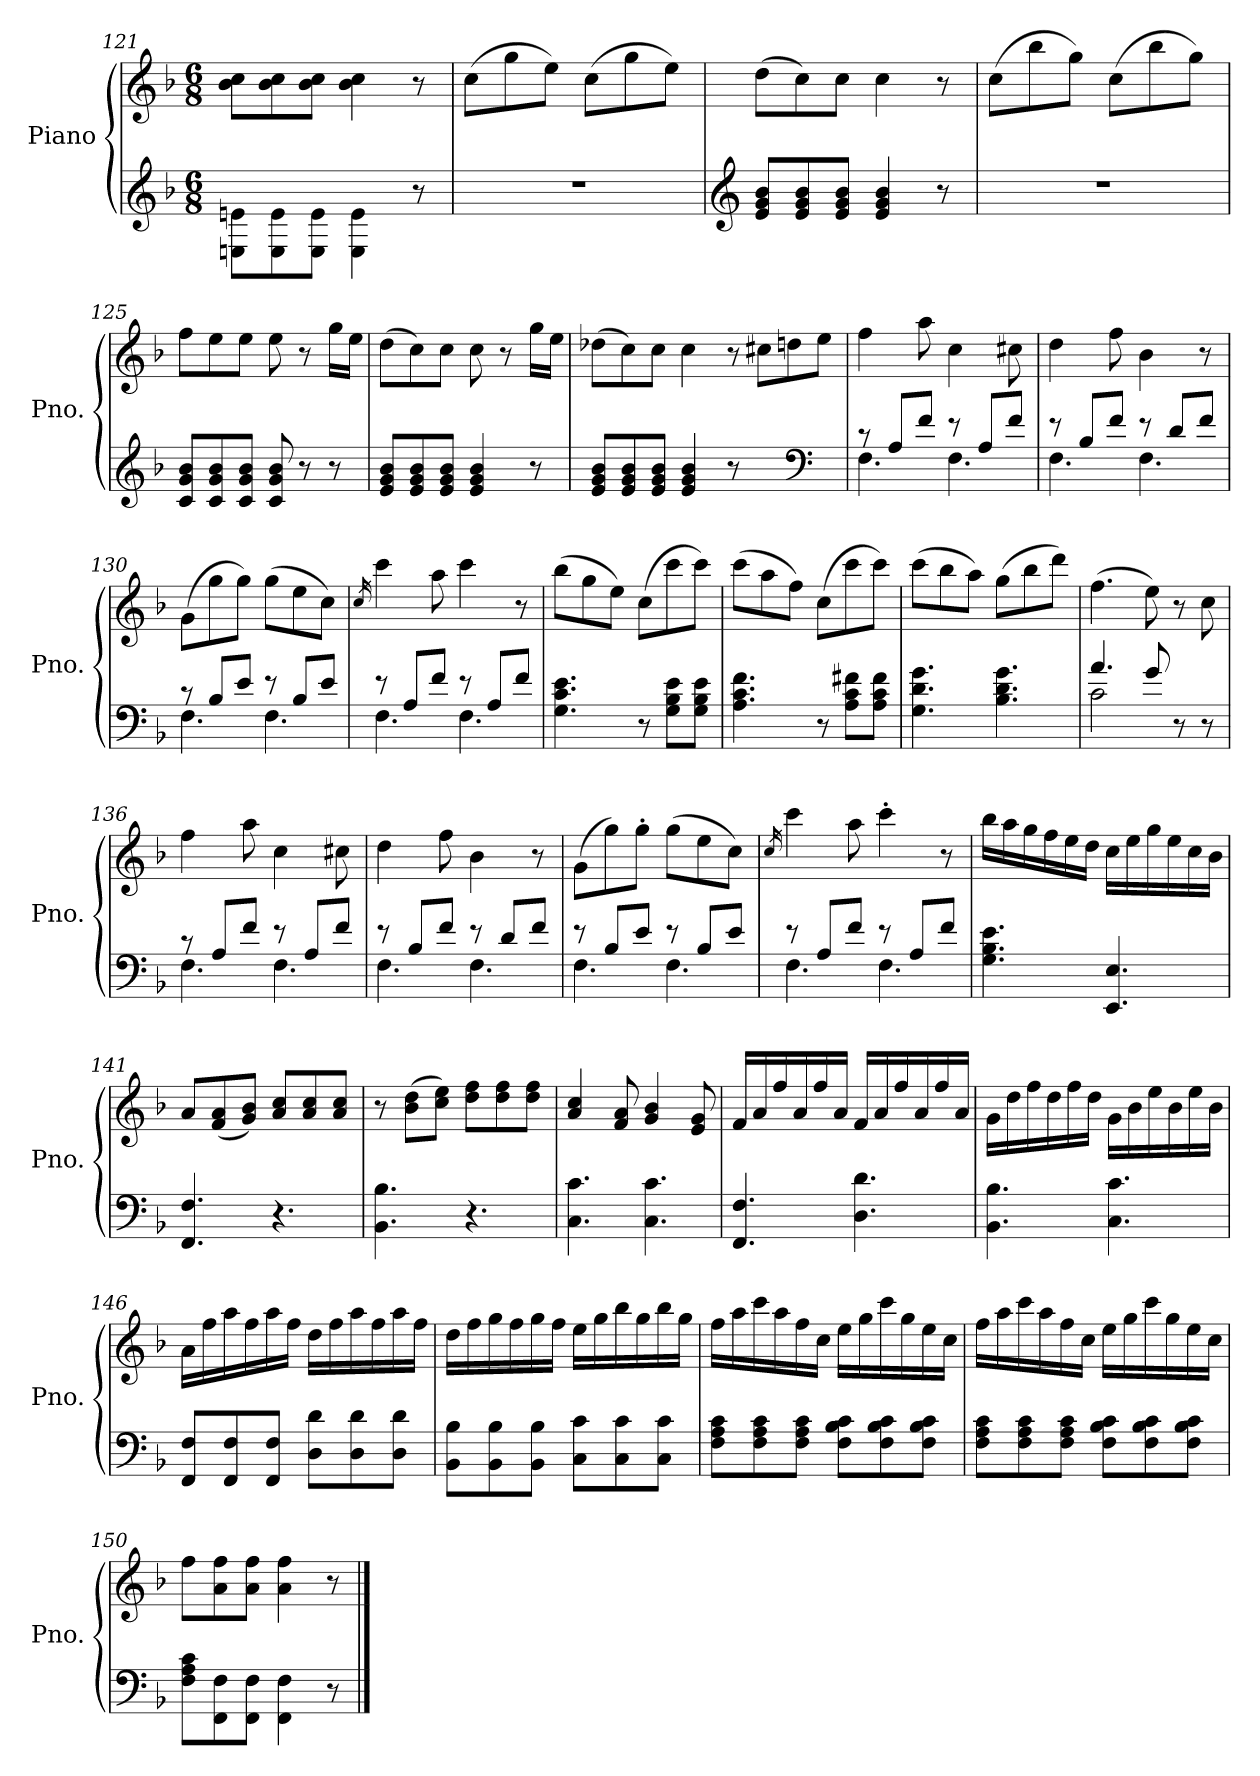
**kern	**kern
*part1	*part1
*staff2	*staff1
*I"Piano	*
*I'Pno.	*
*clefG2	*clefG2
*k[b-]	*k[b-]
*F:	*F:
*M6/8	*M6/8
=121	=121
8En\ 8en\L	8b-\ 8cc\L
8E\ 8e\	8b-\ 8cc\
8E\ 8e\J	8b-\ 8cc\J
4E\ 4e\	4b-\ 4cc\
8r	8r
!!LO:LB:g=z
=122	=122
2.r	(8cc\L
.	8gg\
.	8ee\J)
.	(8cc\L
.	8gg\
.	8ee\J)
=123	=123
*clefG2	*
8e/ 8g/ 8b-/L	(8dd\L
8e/ 8g/ 8b-/	8cc\)
8e/ 8g/ 8b-/J	8cc\J
4e/ 4g/ 4b-/	4cc\
8r	8r
=124	=124
2.r	(8cc\L
.	8bb-\
.	8gg\J)
.	(8cc\L
.	8bb-\
.	8gg\J)
=125	=125
8c/ 8g/ 8b-/L	8ff\L
8c/ 8g/ 8b-/	8ee\
8c/ 8g/ 8b-/J	8ee\J
8c/ 8g/ 8b-/	8ee\
8r	8r
8r	16gg\LL
.	16ee\JJ
=126	=126
8e/ 8g/ 8b-/L	(8dd\L
8e/ 8g/ 8b-/	8cc\)
8e/ 8g/ 8b-/J	8cc\J
4e/ 4g/ 4b-/	8cc\
.	8r
8r	16gg\LL
.	16ee\JJ
=127	=127
8e/ 8g/ 8b-/L	(8dd-X\L
8e/ 8g/ 8b-/	8cc\)
8e/ 8g/ 8b-/J	8cc\J
4e/ 4g/ 4b-/	4cc\
8r	8r
4ryy	8cc#X\L
.	8ddn\
*clefF4	*
8ryy	8ee\J
!!LO:LB:g=z
=128	=128
*^	*
8r	4.F\	4ff\
8A/L	.	.
8f/J	.	8aa\
8r	4.F\	4cc\
8A/L	.	.
8f/J	.	8cc#X\
=129	=129	=129
8r	4.F\	4dd\
8B-/L	.	.
8f/J	.	8ff\
8r	4.F\	4b-\
8d/L	.	.
8f/J	.	8r
=130	=130	=130
8r	4.F\	(8g\L
8B-/L	.	8gg\
8e/J	.	8gg\J)
8r	4.F\	(8gg\L
8B-/L	.	8ee\
8e/J	.	8cc\J)
=131	=131	=131
.	.	16qcc/
8r	4.F\	4ccc\
8A/L	.	.
8f/J	.	8aa\
8r	4.F\	4ccc\
8A/L	.	.
8f/J	.	8r
*v	*v	*
=132	=132
4.G\ 4.c\ 4.e\	(8bb-\L
.	8gg\
.	8ee\J)
8r	(8cc\L
8G\ 8B-\ 8e\L	8ccc\
8G\ 8B-\ 8e\J	8ccc\J)
=133	=133
4.A\ 4.c\ 4.f\	(8ccc\L
.	8aa\
.	8ff\J)
8r	(8cc\L
8A\ 8c\ 8f#X\L	8ccc\
8A\ 8c\ 8f#\J	8ccc\J)
!!LO:PB:g=z
=134	=134
4.G\ 4.d\ 4.g\	(8ccc\L
.	8bb-\
.	8aa\J)
4.B-\ 4.d\ 4.g\	(8gg\L
.	8bb-\
.	8ddd\J)
=135	=135
*^	*
4.a/	2c\	(4.ff\
8g/	.	8ee\)
8r	8ryy	8r
8r	8ryy	8cc\
=136	=136	=136
8r	4.F\	4ff\
8A/L	.	.
8f/J	.	8aa\
8r	4.F\	4cc\
8A/L	.	.
8f/J	.	8cc#X\
=137	=137	=137
8r	4.F\	4dd\
8B-/L	.	.
8f/J	.	8ff\
8r	4.F\	4b-\
8d/L	.	.
8f/J	.	8r
=138	=138	=138
8r	4.F\	(8g\L
8B-/L	.	8gg\)
8e/J	.	8gg'\J
8r	4.F\	(8gg\L
8B-/L	.	8ee\
8e/J	.	8cc\J)
=139	=139	=139
.	.	16qcc/
8r	4.F\	4ccc\
8A/L	.	.
8f/J	.	8aa\
8r	4.F\	4ccc'\
8A/L	.	.
8f/J	.	8r
*v	*v	*
!!LO:LB:g=z
=140	=140
4.G\ 4.B-\ 4.e\	16bb-\LL
.	16aa\
.	16gg\
.	16ff\
.	16ee\
.	16dd\JJ
4.EE/ 4.E/	16cc\LL
.	16ee\
.	16gg\
.	16ee\
.	16cc\
.	16b-\JJ
=141	=141
4.FF/ 4.F/	8a/L
.	(8f/ 8a/
.	8g/ 8b-/J)
4.r	8a/ 8cc/L
.	8a/ 8cc/
.	8a/ 8cc/J
=142	=142
4.BB-\ 4.B-\	8r
.	(8b-\ 8dd\L
.	8cc\ 8ee\J)
4.r	8dd\ 8ff\L
.	8dd\ 8ff\
.	8dd\ 8ff\J
=143	=143
4.C\ 4.c\	4a/ 4cc/
.	8f/ 8a/
4.C\ 4.c\	4g/ 4b-/
.	8e/ 8g/
=144	=144
4.FF/ 4.F/	16f/LL
.	16a/
.	16ff/
.	16a/
.	16ff/
.	16a/JJ
4.D\ 4.d\	16f/LL
.	16a/
.	16ff/
.	16a/
.	16ff/
.	16a/JJ
!!LO:LB:g=z
=145	=145
4.BB-\ 4.B-\	16g\LL
.	16dd\
.	16ff\
.	16dd\
.	16ff\
.	16dd\JJ
4.C\ 4.c\	16g\LL
.	16b-\
.	16ee\
.	16b-\
.	16ee\
.	16b-\JJ
=146	=146
8FF/ 8F/L	16a\LL
.	16ff\
8FF/ 8F/	16aa\
.	16ff\
8FF/ 8F/J	16aa\
.	16ff\JJ
8D\ 8d\L	16dd\LL
.	16ff\
8D\ 8d\	16aa\
.	16ff\
8D\ 8d\J	16aa\
.	16ff\JJ
=147	=147
8BB-\ 8B-\L	16dd\LL
.	16ff\
8BB-\ 8B-\	16gg\
.	16ff\
8BB-\ 8B-\J	16gg\
.	16ff\JJ
8C\ 8c\L	16ee\LL
.	16gg\
8C\ 8c\	16bb-\
.	16gg\
8C\ 8c\J	16bb-\
.	16gg\JJ
!!LO:LB:g=z
=148	=148
8F\ 8A\ 8c\L	16ff\LL
.	16aa\
8F\ 8A\ 8c\	16ccc\
.	16aa\
8F\ 8A\ 8c\J	16ff\
.	16cc\JJ
8F\ 8B-\ 8c\L	16ee\LL
.	16gg\
8F\ 8B-\ 8c\	16ccc\
.	16gg\
8F\ 8B-\ 8c\J	16ee\
.	16cc\JJ
=149	=149
8F\ 8A\ 8c\L	16ff\LL
.	16aa\
8F\ 8A\ 8c\	16ccc\
.	16aa\
8F\ 8A\ 8c\J	16ff\
.	16cc\JJ
8F\ 8B-\ 8c\L	16ee\LL
.	16gg\
8F\ 8B-\ 8c\	16ccc\
.	16gg\
8F\ 8B-\ 8c\J	16ee\
.	16cc\JJ
=150	=150
8F\ 8A\ 8c\L	8ff\L
8FF\ 8F\	8a\ 8ff\
8FF\ 8F\J	8a\ 8ff\J
4FF\ 4F\	4a\ 4ff\
8r	8r
==	==
*-	*-
